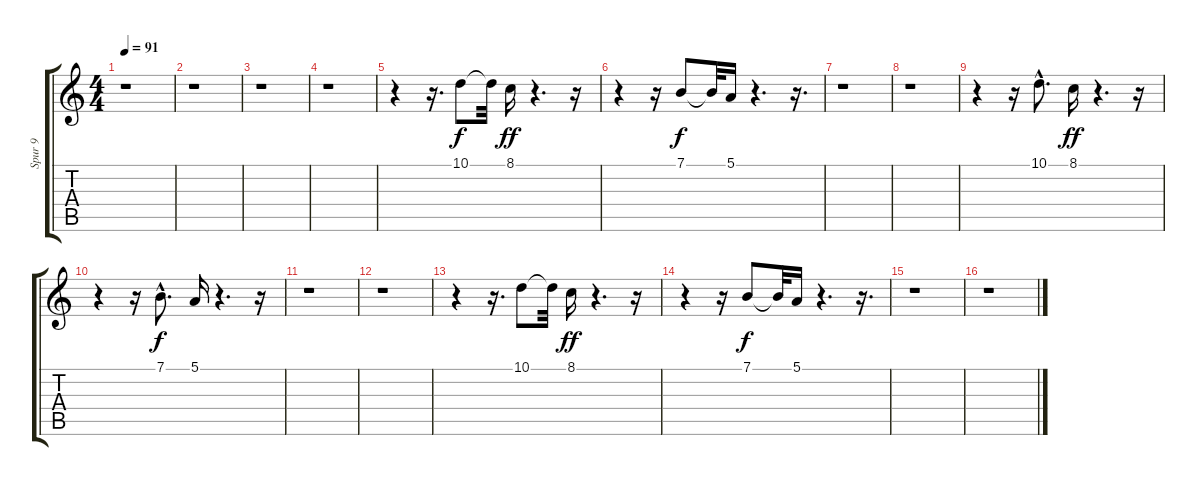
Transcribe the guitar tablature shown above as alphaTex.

\track ("Spur 9" "Spur 9") {instrument altosax}
\staff {score tabs}
\tuning (E4 B3 G3 D3 A2 E2) {hide}
\ts (4 4)
\tempo 91
\clef g2
\ks c
r.1{dy f} |
r.1 |
r.1 |
r.1 |
r.4 r.16{d} 10.1.8 10.1{t}.32 8.1.16{dy ff} r.4{d} r.16 |
r.4 r.16 7.1.8{dy f} 7.1{t}.32 5.1.16 r.4{d} r.16{d} |
r.1 |
r.1 |
r.4 r.16 10.1{hac}.8{d} 8.1.16{dy ff} r.4{d} r.16 |
r.4 r.16 7.1{hac}.8{d dy f} 5.1.16 r.4{d} r.16 |
r.1 |
r.1 |
r.4 r.16{d} 10.1.8 10.1{t}.32 8.1.16{dy ff} r.4{d} r.16 |
r.4 r.16 7.1.8{dy f} 7.1{t}.32 5.1.16 r.4{d} r.16{d} |
r.1 |
r.1
